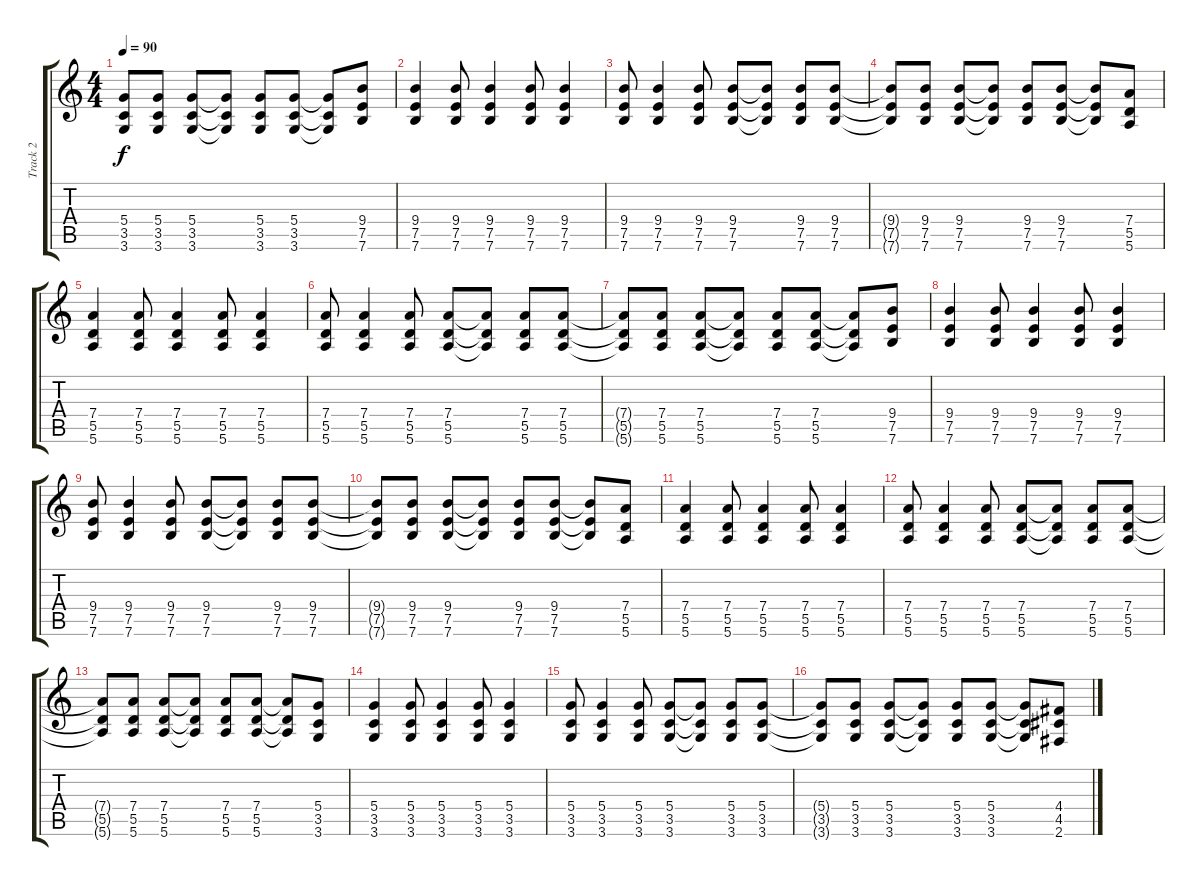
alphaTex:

\track ("Track 2" "Track 2") {instrument distortionguitar}
\staff {score tabs}
\tuning (E4 B3 G3 D3 A2 E2) {hide}
\ts (4 4)
\tempo 90
\clef g2
\ks c
(5.4{t} 3.5{t} 3.6{t}).8{dy f} (5.4 3.5 3.6).8 (5.4 3.5 3.6).8 (5.4{t} 3.5{t} 3.6{t}).8 (5.4 3.5 3.6).8 (5.4 3.5 3.6).8 (5.4{t} 3.5{t} 3.6{t}).8 (9.4 7.5 7.6).8 |
(9.4 7.5 7.6).4 (9.4 7.5 7.6).8 (9.4 7.5 7.6).4 (9.4 7.5 7.6).8 (9.4 7.5 7.6).4 |
(9.4 7.5 7.6).8 (9.4 7.5 7.6).4 (9.4 7.5 7.6).8 (9.4 7.5 7.6).8 (9.4{t} 7.5{t} 7.6{t}).8 (9.4 7.5 7.6).8 (9.4 7.5 7.6).8 |
(9.4{t} 7.5{t} 7.6{t}).8 (9.4 7.5 7.6).8 (9.4 7.5 7.6).8 (9.4{t} 7.5{t} 7.6{t}).8 (9.4 7.5 7.6).8 (9.4 7.5 7.6).8 (9.4{t} 7.5{t} 7.6{t}).8 (7.4 5.5 5.6).8 |
(7.4 5.5 5.6).4 (7.4 5.5 5.6).8 (7.4 5.5 5.6).4 (7.4 5.5 5.6).8 (7.4 5.5 5.6).4 |
(7.4 5.5 5.6).8 (7.4 5.5 5.6).4 (7.4 5.5 5.6).8 (7.4 5.5 5.6).8 (7.4{t} 5.5{t} 5.6{t}).8 (7.4 5.5 5.6).8 (7.4 5.5 5.6).8 |
(7.4{t} 5.5{t} 5.6{t}).8 (7.4 5.5 5.6).8 (7.4 5.5 5.6).8 (7.4{t} 5.5{t} 5.6{t}).8 (7.4 5.5 5.6).8 (7.4 5.5 5.6).8 (7.4{t} 5.5{t} 5.6{t}).8 (9.4 7.5 7.6).8 |
(9.4 7.5 7.6).4 (9.4 7.5 7.6).8 (9.4 7.5 7.6).4 (9.4 7.5 7.6).8 (9.4 7.5 7.6).4 |
(9.4 7.5 7.6).8 (9.4 7.5 7.6).4 (9.4 7.5 7.6).8 (9.4 7.5 7.6).8 (9.4{t} 7.5{t} 7.6{t}).8 (9.4 7.5 7.6).8 (9.4 7.5 7.6).8 |
(9.4{t} 7.5{t} 7.6{t}).8 (9.4 7.5 7.6).8 (9.4 7.5 7.6).8 (9.4{t} 7.5{t} 7.6{t}).8 (9.4 7.5 7.6).8 (9.4 7.5 7.6).8 (9.4{t} 7.5{t} 7.6{t}).8 (7.4 5.5 5.6).8 |
(7.4 5.5 5.6).4 (7.4 5.5 5.6).8 (7.4 5.5 5.6).4 (7.4 5.5 5.6).8 (7.4 5.5 5.6).4 |
(7.4 5.5 5.6).8 (7.4 5.5 5.6).4 (7.4 5.5 5.6).8 (7.4 5.5 5.6).8 (7.4{t} 5.5{t} 5.6{t}).8 (7.4 5.5 5.6).8 (7.4 5.5 5.6).8 |
(7.4{t} 5.5{t} 5.6{t}).8 (7.4 5.5 5.6).8 (7.4 5.5 5.6).8 (7.4{t} 5.5{t} 5.6{t}).8 (7.4 5.5 5.6).8 (7.4 5.5 5.6).8 (7.4{t} 5.5{t} 5.6{t}).8 (5.4 3.5 3.6).8 |
(5.4 3.5 3.6).4 (5.4 3.5 3.6).8 (5.4 3.5 3.6).4 (5.4 3.5 3.6).8 (5.4 3.5 3.6).4 |
(5.4 3.5 3.6).8 (5.4 3.5 3.6).4 (5.4 3.5 3.6).8 (5.4 3.5 3.6).8 (5.4{t} 3.5{t} 3.6{t}).8 (5.4 3.5 3.6).8 (5.4 3.5 3.6).8 |
(5.4{t} 3.5{t} 3.6{t}).8 (5.4 3.5 3.6).8 (5.4 3.5 3.6).8 (5.4{t} 3.5{t} 3.6{t}).8 (5.4 3.5 3.6).8 (5.4 3.5 3.6).8 (5.4{t} 3.5{t} 3.6{t}).8 (4.4 4.5 2.6).8
